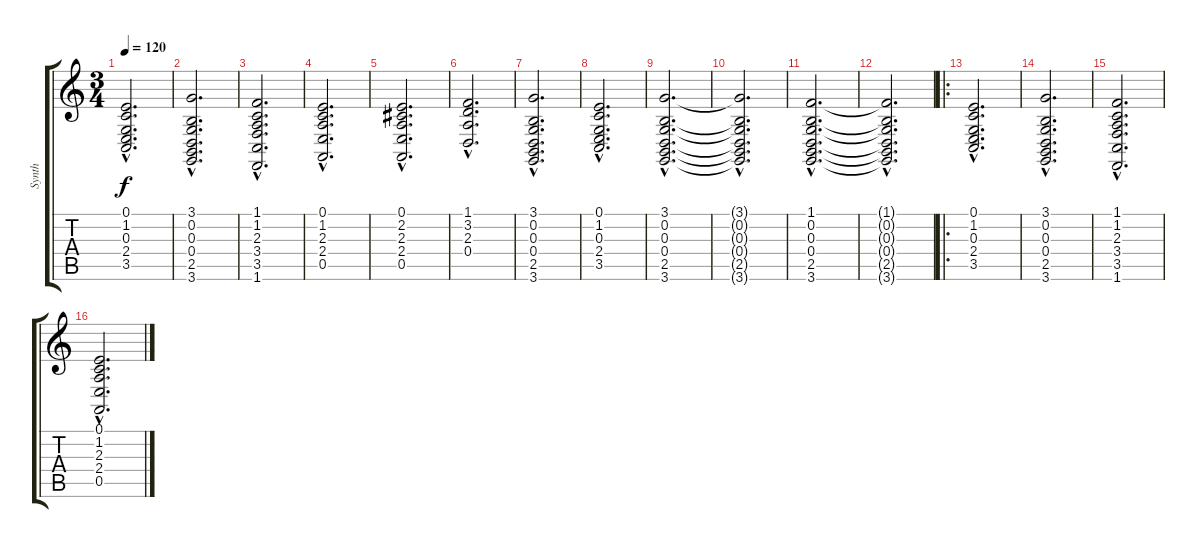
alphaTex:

\track ("Synth" "Synth") {instrument pad2warm}
\staff {score tabs}
\tuning (E4 B3 G3 D3 A2 E2) {hide}
\ts (3 4)
\tempo 120
\clef g2
\ks c
(0.1{hac} 1.2{hac} 0.3{hac} 2.4{hac} 3.5{hac}).2{d dy f instrument pad2warm} |
(3.1{hac} 0.2{hac} 0.3{hac} 0.4{hac} 2.5{hac} 3.6{hac}).2{d} |
(1.1{hac} 1.2{hac} 2.3{hac} 3.4{hac} 3.5{hac} 1.6{hac}).2{d} |
(0.1{hac} 1.2{hac} 2.3{hac} 2.4{hac} 0.5{hac}).2{d} |
(0.1{hac} 2.2{hac} 2.3{hac} 2.4{hac} 0.5{hac}).2{d} |
(1.1{hac} 3.2{hac} 2.3{hac} 0.4{hac}).2{d} |
(3.1{hac} 0.2{hac} 0.3{hac} 0.4{hac} 2.5{hac} 3.6{hac}).2{d} |
(0.1{hac} 1.2{hac} 0.3{hac} 2.4{hac} 3.5{hac}).2{d} |
(3.1{hac} 0.2{hac} 0.3{hac} 0.4{hac} 2.5{hac} 3.6{hac}).2{d} |
(3.1{hac t} 0.2{hac t} 0.3{hac t} 0.4{hac t} 2.5{hac t} 3.6{hac t}).2{d} |
(1.1{hac} 0.2{hac} 0.3{hac} 0.4{hac} 2.5{hac} 3.6{hac}).2{d} |
(1.1{hac t} 0.2{hac t} 0.3{hac t} 0.4{hac t} 2.5{hac t} 3.6{hac t}).2{d} |
\ro
(0.1{hac} 1.2{hac} 0.3{hac} 2.4{hac} 3.5{hac}).2{d} |
(3.1{hac} 0.2{hac} 0.3{hac} 0.4{hac} 2.5{hac} 3.6{hac}).2{d} |
(1.1{hac} 1.2{hac} 2.3{hac} 3.4{hac} 3.5{hac} 1.6{hac}).2{d} |
(0.1{hac} 1.2{hac} 2.3{hac} 2.4{hac} 0.5{hac}).2{d}
